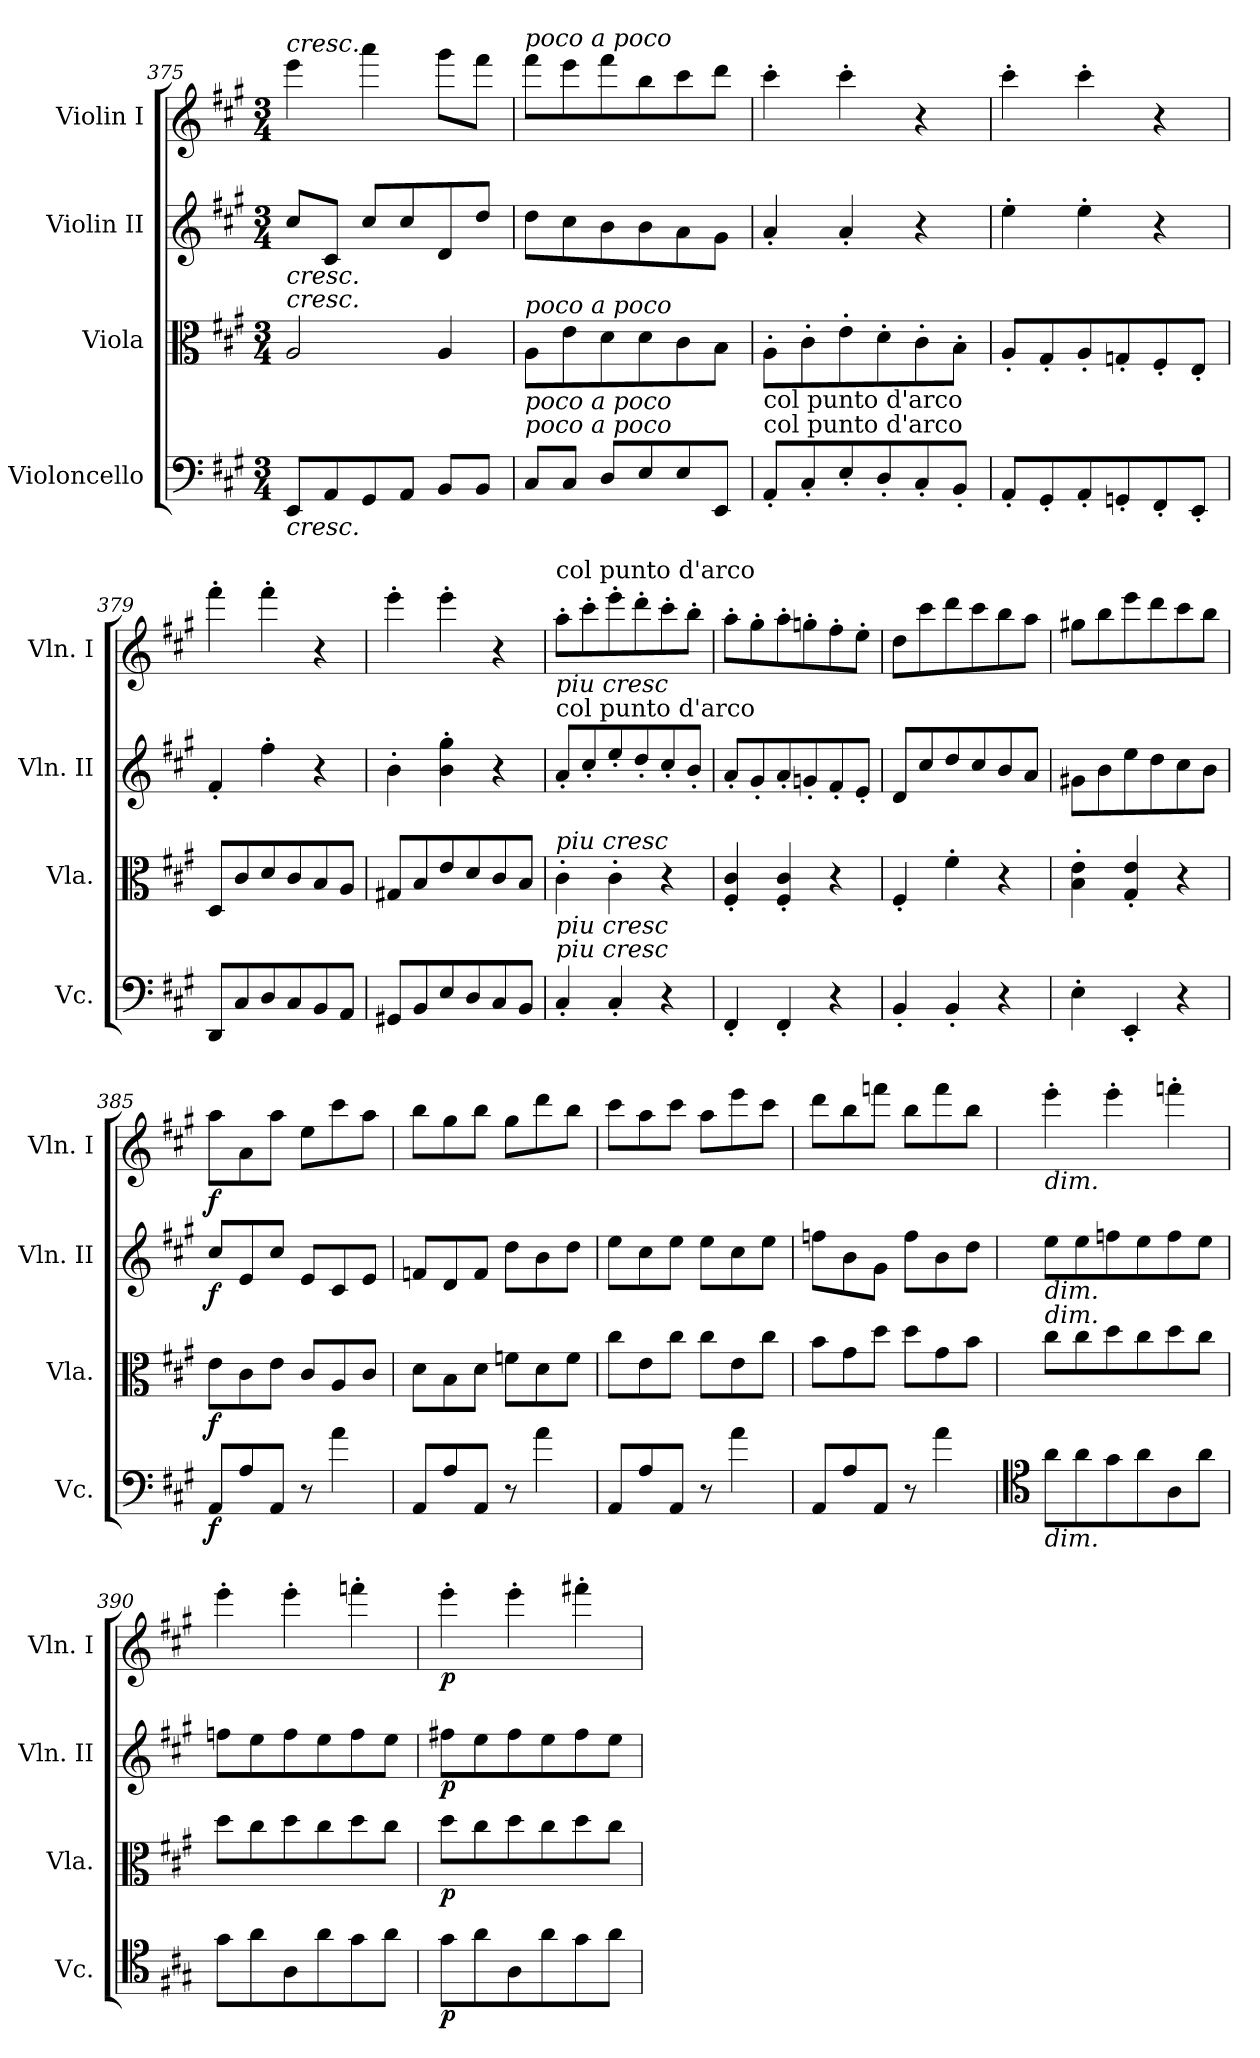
**kern	**dynam	**kern	**dynam	**kern	**dynam	**kern	**dynam
*part4	*part4	*part3	*part3	*part2	*part2	*part1	*part1
*staff4	*staff4	*staff3	*staff3	*staff2	*staff2	*staff1	*staff1
*I"Violoncello	*	*I"Viola	*	*I"Violin II	*	*I"Violin I	*
*I'Vc.	*	*I'Vla.	*	*I'Vln. II	*	*I'Vln. I	*
*clefF4	*	*clefC3	*	*clefG2	*	*clefG2	*
*k[f#c#g#]	*	*k[f#c#g#]	*	*k[f#c#g#]	*	*k[f#c#g#]	*
*M3/4	*	*M3/4	*	*M3/4	*	*M3/4	*
=375	=375	=375	=375	=375	=375	=375	=375
!	!	!	!	!	!	!LO:TX:a:i:t=cresc.	!
!	!	!	!	!LO:TX:b:i:t=cresc.	!	!	!
!	!	!LO:TX:a:i:t=cresc.	!	!	!	!	!
!LO:TX:b:i:t=cresc.	!	!	!	!	!	!	!
8EE/L	.	2A/	.	8cc#/L	.	4eee\	.
8AA/	.	.	.	8c#/J	.	.	.
8GG#/	.	.	.	8cc#/L	.	4aaa\	.
8AA/J	.	.	.	8cc#/	.	.	.
8BB/L	.	4A/	.	8d/	.	8ggg#\L	.
8BB/J	.	.	.	8dd/J	.	8fff#\J	.
=376	=376	=376	=376	=376	=376	=376	=376
!	!	!	!	!	!	!LO:TX:a:i:t=poco a poco	!
!	!	!LO:TX:a:i:t=poco a poco	!	!	!	!	!
!LO:TX:a:i:t=poco a poco	!	!	!	!	!	!	!
!LO:TX:a:i:t=poco a poco	!	!	!	!	!	!	!
8C#/L	.	8A\L	.	8dd\L	.	8fff#\L	.
8C#/J	.	8e\	.	8cc#\	.	8eee\	.
8D/L	.	8d\	.	8b\	.	8fff#\	.
8E/	.	8d\	.	8b\	.	8bb\	.
8E/	.	8c#\	.	8a\	.	8ccc#\	.
8EE/J	.	8B\J	.	8g#\J	.	8ddd\J	.
=377	=377	=377	=377	=377	=377	=377	=377
!LO:TX:a:t=col punto d'arco	!	!	!	!	!	!	!
!LO:TX:a:t=col punto d'arco	!	!	!	!	!	!	!
8AA'/L	.	8A'\L	.	4a'/	.	4ccc#'\	.
8C#'/	.	8c#'\	.	.	.	.	.
8E'/	.	8e'\	.	4a'/	.	4ccc#'\	.
8D'/	.	8d'\	.	.	.	.	.
8C#'/	.	8c#'\	.	4r	.	4r	.
8BB'/J	.	8B'\J	.	.	.	.	.
=378	=378	=378	=378	=378	=378	=378	=378
8AA'/L	.	8A'/L	.	4ee'\	.	4ccc#'\	.
8GG#'/	.	8G#'/	.	.	.	.	.
8AA'/	.	8A'/	.	4ee'\	.	4ccc#'\	.
8GGn'/	.	8Gn'/	.	.	.	.	.
8FF#'/	.	8F#'/	.	4r	.	4r	.
8EE'/J	.	8E'/J	.	.	.	.	.
=379	=379	=379	=379	=379	=379	=379	=379
8DD/L	.	8D/L	.	4f#'/	.	4fff#'\	.
8C#/	.	8c#/	.	.	.	.	.
8D/	.	8d/	.	4ff#'\	.	4fff#'\	.
8C#/	.	8c#/	.	.	.	.	.
8BB/	.	8B/	.	4r	.	4r	.
8AA/J	.	8A/J	.	.	.	.	.
=380	=380	=380	=380	=380	=380	=380	=380
8GG#X/L	.	8G#X/L	.	4b'\	.	4eee'\	.
8BB/	.	8B/	.	.	.	.	.
8E/	.	8e/	.	4b\' 4gg#\'	.	4eee'\	.
8D/	.	8d/	.	.	.	.	.
8C#/	.	8c#/	.	4r	.	4r	.
8BB/J	.	8B/J	.	.	.	.	.
=381	=381	=381	=381	=381	=381	=381	=381
!	!	!	!	!	!	!LO:TX:b:i:t=piu cresc	!
!	!	!	!	!	!	!LO:TX:a:t=col punto d'arco	!
!	!	!	!	!LO:TX:a:t=col punto d'arco	!	!	!
!	!	!LO:TX:b:i:t=piu cresc	!	!	!	!	!
!	!	!LO:TX:a:i:t=piu cresc	!	!	!	!	!
!LO:TX:a:i:t=piu cresc	!	!	!	!	!	!	!
4C#'/	.	4c#'\	.	8a'/L	.	8aa'\L	.
.	.	.	.	8cc#'/	.	8ccc#'\	.
4C#'/	.	4c#'\	.	8ee'/	.	8eee'\	.
.	.	.	.	8dd'/	.	8ddd'\	.
4r	.	4r	.	8cc#'/	.	8ccc#'\	.
.	.	.	.	8b'/J	.	8bb'\J	.
=382	=382	=382	=382	=382	=382	=382	=382
4FF#'/	.	4F#/' 4c#/'	.	8a'/L	.	8aa'\L	.
.	.	.	.	8g#'/	.	8gg#'\	.
4FF#'/	.	4F#/' 4c#/'	.	8a'/	.	8aa'\	.
.	.	.	.	8gn'/	.	8ggn'\	.
4r	.	4r	.	8f#'/	.	8ff#'\	.
.	.	.	.	8e'/J	.	8ee'\J	.
=383	=383	=383	=383	=383	=383	=383	=383
4BB'/	.	4F#'/	.	8d/L	.	8dd\L	.
.	.	.	.	8cc#/	.	8ccc#\	.
4BB'/	.	4f#'\	.	8dd/	.	8ddd\	.
.	.	.	.	8cc#/	.	8ccc#\	.
4r	.	4r	.	8b/	.	8bb\	.
.	.	.	.	8a/J	.	8aa\J	.
=384	=384	=384	=384	=384	=384	=384	=384
4E'\	.	4B\' 4e\'	.	8g#X\L	.	8gg#X\L	.
.	.	.	.	8b\	.	8bb\	.
4EE'/	.	4G#/' 4e/'	.	8ee\	.	8eee\	.
.	.	.	.	8dd\	.	8ddd\	.
4r	.	4r	.	8cc#\	.	8ccc#\	.
.	.	.	.	8b\J	.	8bb\J	.
=385	=385	=385	=385	=385	=385	=385	=385
!	!LO:DY:b	!	!LO:DY:b	!	!LO:DY:b	!	!LO:DY:b
8AA/L	f	8e\L	f	8cc#/L	f	8aa\L	f
8A/	.	8c#\	.	8e/	.	8a\	.
8AA/J	.	8e\J	.	8cc#/J	.	8aa\J	.
8r	.	8c#/L	.	8e/L	.	8ee\L	.
4a\	.	8A/	.	8c#/	.	8ccc#\	.
.	.	8c#/J	.	8e/J	.	8aa\J	.
=386	=386	=386	=386	=386	=386	=386	=386
8AA/L	.	8d\L	.	8fn/L	.	8bb\L	.
8A/	.	8B\	.	8d/	.	8gg#\	.
8AA/J	.	8d\J	.	8f/J	.	8bb\J	.
8r	.	8fn\L	.	8dd\L	.	8gg#\L	.
4a\	.	8d\	.	8b\	.	8ddd\	.
.	.	8f\J	.	8dd\J	.	8bb\J	.
=387	=387	=387	=387	=387	=387	=387	=387
8AA/L	.	8cc#\L	.	8ee\L	.	8ccc#\L	.
8A/	.	8e\	.	8cc#\	.	8aa\	.
8AA/J	.	8cc#\J	.	8ee\J	.	8ccc#\J	.
8r	.	8cc#\L	.	8ee\L	.	8aa\L	.
4a\	.	8e\	.	8cc#\	.	8eee\	.
.	.	8cc#\J	.	8ee\J	.	8ccc#\J	.
=388	=388	=388	=388	=388	=388	=388	=388
8AA/L	.	8b\L	.	8ffn\L	.	8ddd\L	.
8A/	.	8g#\	.	8b\	.	8bb\	.
8AA/J	.	8dd\J	.	8g#\J	.	8fffn\J	.
8r	.	8dd\L	.	8ff\L	.	8bb\L	.
4a\	.	8g#\	.	8b\	.	8fff\	.
.	.	8b\J	.	8dd\J	.	8bb\J	.
=389	=389	=389	=389	=389	=389	=389	=389
*clefC4	*	*	*	*	*	*	*
!	!	!	!	!	!	!LO:TX:b:i:t=dim.	!
!	!	!	!	!LO:TX:b:i:t=dim.	!	!	!
!	!	!LO:TX:a:i:t=dim.	!	!	!	!	!
!LO:TX:b:i:t=dim.	!	!	!	!	!	!	!
8a\L	.	8cc#\L	.	8ee\L	.	4eee'\	.
8a\	.	8cc#\	.	8ee\	.	.	.
8g#\	.	8dd\	.	8ffn\	.	4eee'\	.
8a\	.	8cc#\	.	8ee\	.	.	.
8A\	.	8dd\	.	8ff\	.	4fffn'\	.
8a\J	.	8cc#\J	.	8ee\J	.	.	.
=390	=390	=390	=390	=390	=390	=390	=390
8g#\L	.	8dd\L	.	8ffn\L	.	4eee'\	.
8a\	.	8cc#\	.	8ee\	.	.	.
8A\	.	8dd\	.	8ff\	.	4eee'\	.
8a\	.	8cc#\	.	8ee\	.	.	.
8g#\	.	8dd\	.	8ff\	.	4fffn'\	.
8a\J	.	8cc#\J	.	8ee\J	.	.	.
=391	=391	=391	=391	=391	=391	=391	=391
!	!LO:DY:b	!	!LO:DY:b	!	!LO:DY:b	!	!LO:DY:b
8g#\L	p	8dd\L	p	8ff#X\L	p	4eee'\	p
8a\	.	8cc#\	.	8ee\	.	.	.
8A\	.	8dd\	.	8ff#\	.	4eee'\	.
8a\	.	8cc#\	.	8ee\	.	.	.
8g#\	.	8dd\	.	8ff#\	.	4fff#X'\	.
8a\J	.	8cc#\J	.	8ee\J	.	.	.
=	=	=	=	=	=	=	=
*-	*-	*-	*-	*-	*-	*-	*-
